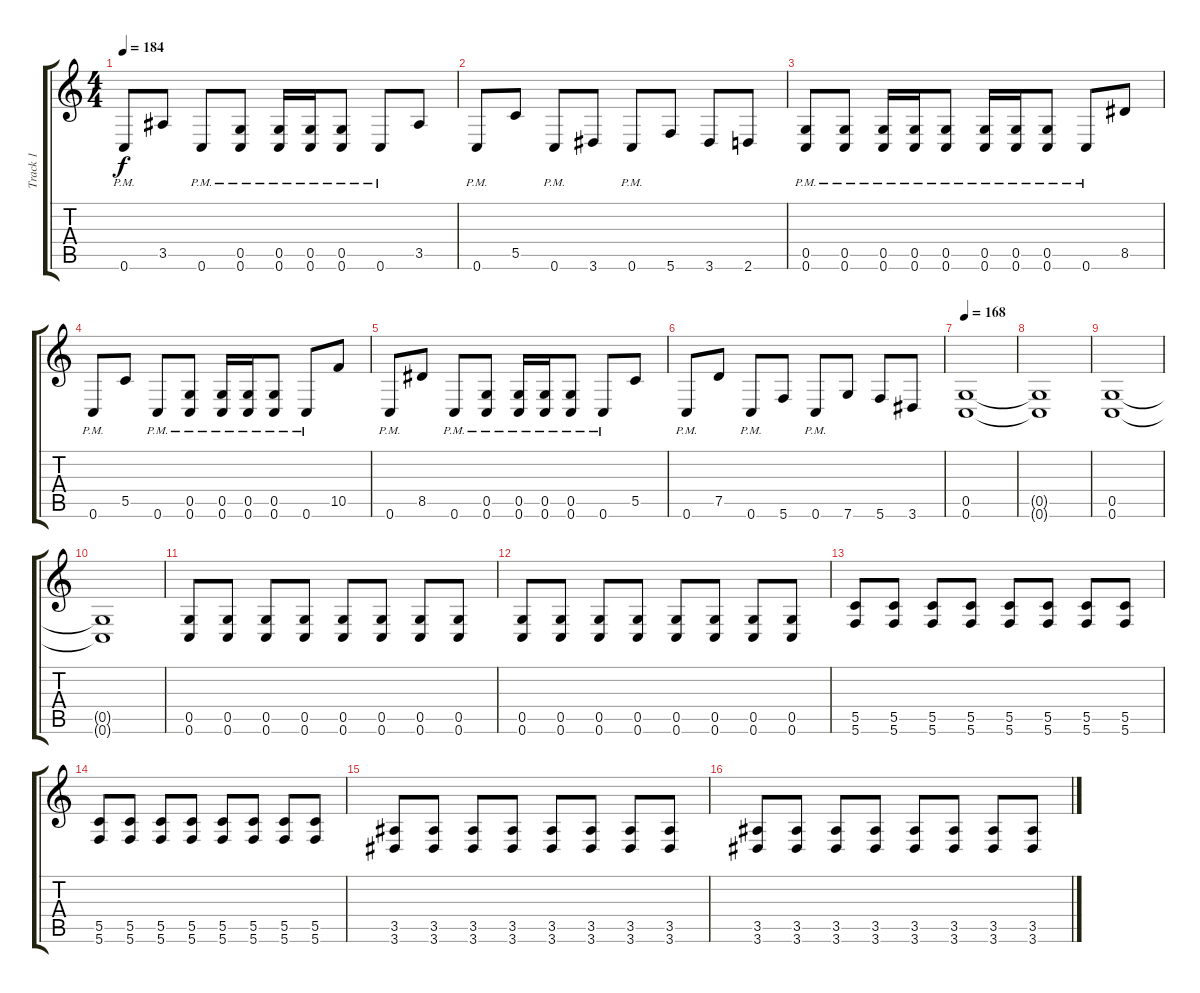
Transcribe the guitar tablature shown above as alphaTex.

\track ("Track 1" "Track 1") {instrument distortionguitar}
\staff {score tabs}
\tuning (D4 A3 F3 C3 G2 C2) {hide}
\ts (4 4)
\tempo 184
\clef g2
\ks c
0.6{pm}.8{dy f} 3.5.8 0.6{pm}.8 (0.5{pm} 0.6{pm}).8 (0.5{pm} 0.6{pm}).16 (0.5{pm} 0.6{pm}).16 (0.5{pm} 0.6{pm}).8 0.6{pm}.8 3.5.8 |
0.6{pm}.8 5.5.8 0.6{pm}.8 3.6.8 0.6{pm}.8 5.6.8 3.6.8 2.6.8 |
(0.5{pm} 0.6{pm}).8 (0.5{pm} 0.6{pm}).8 (0.5{pm} 0.6{pm}).16 (0.5{pm} 0.6{pm}).16 (0.5{pm} 0.6{pm}).8 (0.5{pm} 0.6{pm}).16 (0.5{pm} 0.6{pm}).16 (0.5{pm} 0.6{pm}).8 0.6{pm}.8 8.5.8 |
0.6{pm}.8 5.5.8 0.6{pm}.8 (0.5{pm} 0.6{pm}).8 (0.5{pm} 0.6{pm}).16 (0.5{pm} 0.6{pm}).16 (0.5{pm} 0.6{pm}).8 0.6{pm}.8 10.5.8 |
0.6{pm}.8 8.5.8 0.6{pm}.8 (0.5{pm} 0.6{pm}).8 (0.5{pm} 0.6{pm}).16 (0.5{pm} 0.6{pm}).16 (0.5{pm} 0.6{pm}).8 0.6{pm}.8 5.5.8 |
0.6{pm}.8 7.5.8 0.6{pm}.8 5.6.8 0.6{pm}.8 7.6.8 5.6.8 3.6.8 |
\tempo 168
(0.5 0.6).1 |
(0.5{t} 0.6{t}).1 |
(0.5 0.6).1 |
(0.5{t} 0.6{t}).1 |
(0.5 0.6).8 (0.5 0.6).8 (0.5 0.6).8 (0.5 0.6).8 (0.5 0.6).8 (0.5 0.6).8 (0.5 0.6).8 (0.5 0.6).8 |
(0.5 0.6).8 (0.5 0.6).8 (0.5 0.6).8 (0.5 0.6).8 (0.5 0.6).8 (0.5 0.6).8 (0.5 0.6).8 (0.5 0.6).8 |
(5.5 5.6).8 (5.5 5.6).8 (5.5 5.6).8 (5.5 5.6).8 (5.5 5.6).8 (5.5 5.6).8 (5.5 5.6).8 (5.5 5.6).8 |
(5.5 5.6).8 (5.5 5.6).8 (5.5 5.6).8 (5.5 5.6).8 (5.5 5.6).8 (5.5 5.6).8 (5.5 5.6).8 (5.5 5.6).8 |
(3.5 3.6).8 (3.5 3.6).8 (3.5 3.6).8 (3.5 3.6).8 (3.5 3.6).8 (3.5 3.6).8 (3.5 3.6).8 (3.5 3.6).8 |
(3.5 3.6).8 (3.5 3.6).8 (3.5 3.6).8 (3.5 3.6).8 (3.5 3.6).8 (3.5 3.6).8 (3.5 3.6).8 (3.5 3.6).8
